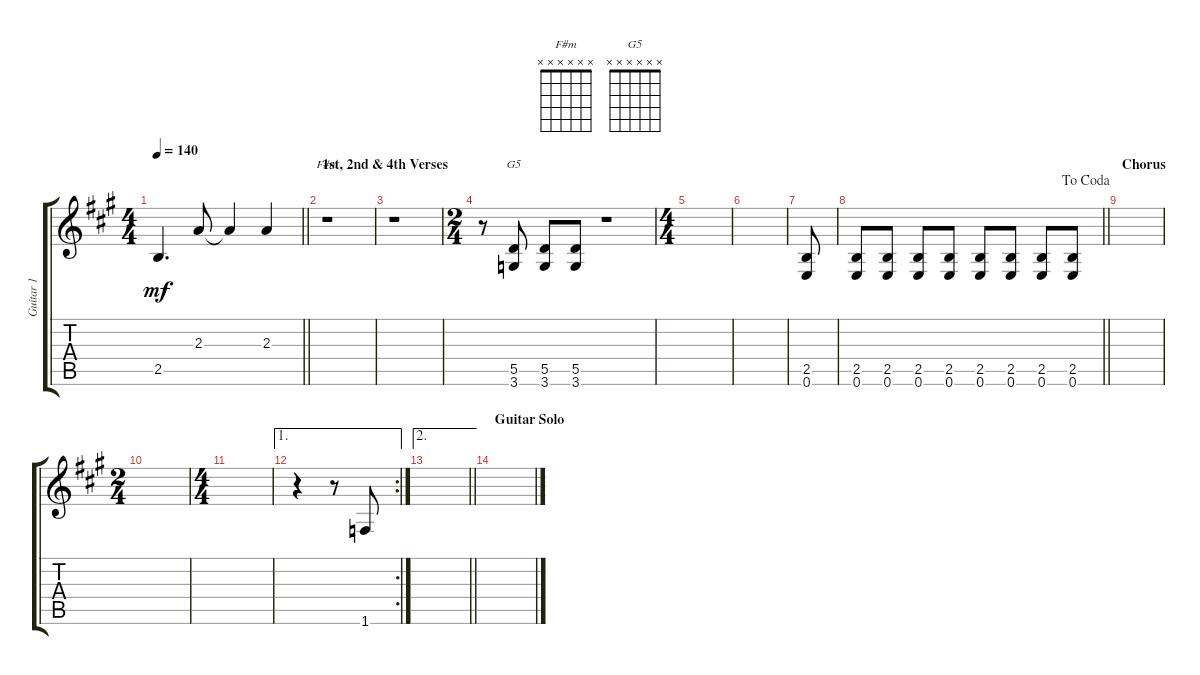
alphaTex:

\track ("Guitar 1" "Guitar 1") {instrument electricguitarclean}
\staff {score tabs}
\tuning (E4 B3 G3 D3 A2 E2) {hide}
\chord ("F#m" x x x x x x)
\chord ("G5" x x x x x x)
\ts (4 4)
\tempo 140
\clef g2
\barLineRight lightlight
\ks a
2.5.4{d dy mf} 2.3.8 2.3{t}.4 2.3.4 |
\section ("" "1st, 2nd & 4th Verses")
r.1{ch "F#m"} |
r.1 |
\ts (2 4)
r.8 (5.5 3.6).8{ch "G5"} (5.5 3.6).8 (5.5 3.6).8 r.1 |
\ts (4 4)
|
|
(2.5 0.6).8 |
\jump dacoda
\barLineRight lightlight
(2.5 0.6).8 (2.5 0.6).8 (2.5 0.6).8 (2.5 0.6).8 (2.5 0.6).8 (2.5 0.6).8 (2.5 0.6).8 (2.5 0.6).8 |
\section ("" "Chorus")
|
\ts (2 4)
|
\ts (4 4)
|
\ae 1
\rc 2
r.4 r.8 1.6.8 |
\ae 2
\barLineRight lightlight
|
\section ("" "Guitar Solo")
